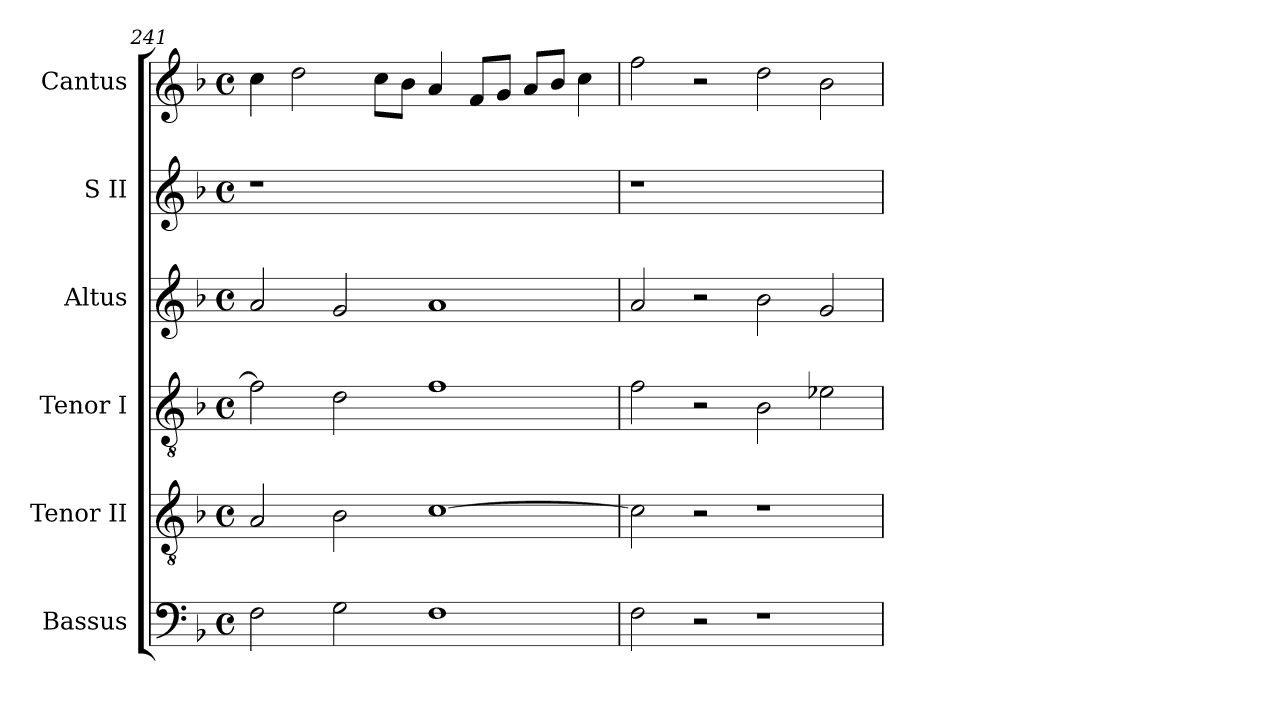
**kern	**kern	**kern	**kern	**kern	**kern
*part6	*part5	*part4	*part3	*part2	*part1
*staff6	*staff5	*staff4	*staff3	*staff2	*staff1
*I"Bassus	*I"Tenor II	*I"Tenor I	*I"Altus	*I"S II	*I"Cantus
*I'B	*I'T II	*I'T I	*I'A	*	*
*clefF4	*clefGv2	*clefGv2	*clefG2	*clefG2	*clefG2
*k[b-]	*k[b-]	*k[b-]	*k[b-]	*k[b-]	*k[b-]
*F:	*F:	*F:	*F:	*F:	*F:
*M4/4	*M4/4	*M4/4	*M4/4	*M4/4	*M4/4
*met(c)	*met(c)	*met(c)	*met(c)	*met(c)	*met(c)
=241	=241	=241	=241	=241	=241
2F\	2A/	2f\]	2a/	1r	4cc\
.	.	.	.	.	2dd\
2G\	2B-\	2d\	2g/	.	.
.	.	.	.	.	8cc\L
.	.	.	.	.	8b-\J
1F	[>1c	1f	1a	1ryy	4a/
.	.	.	.	.	8f/L
.	.	.	.	.	8g/J
.	.	.	.	.	8a/L
.	.	.	.	.	8b-/J
.	.	.	.	.	4cc\
=242	=242	=242	=242	=242	=242
2F\	2c\]	2f\	2a/	1r	2ff\
2r	2r	2r	2r	.	2r
1r	1r	2B-\	2b-\	1ryy	2dd\
.	.	2e-X\	2g/	.	2b-\
=	=	=	=	=	=
*-	*-	*-	*-	*-	*-
